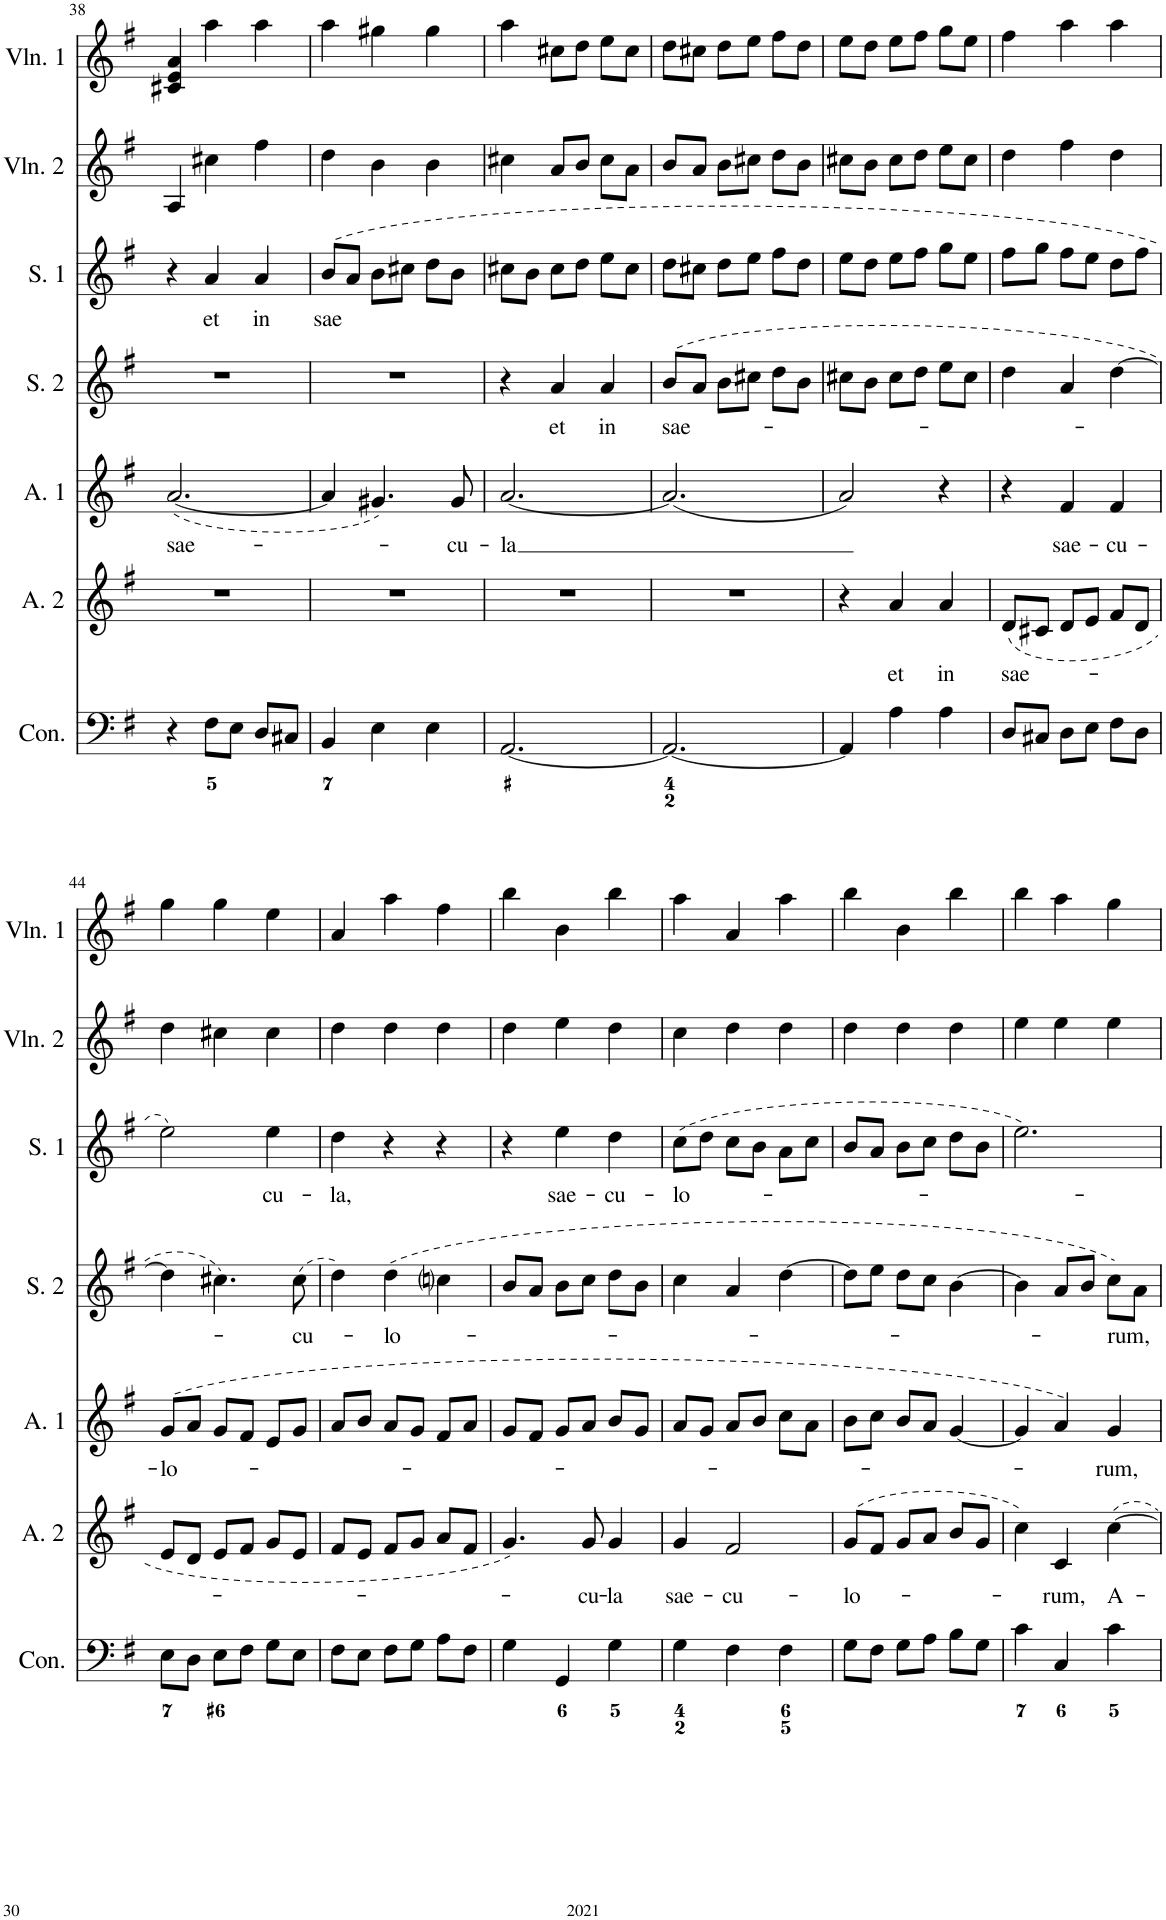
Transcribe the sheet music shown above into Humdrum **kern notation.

**kern	**kern	**kern	**text	**kern	**text	**kern	**text	**kern	**text	**kern	**kern
*part8	*part7	*part6	*part6	*part5	*part5	*part4	*part4	*part3	*part3	*part2	*part1
*staff8	*staff7	*staff6	*staff6	*staff5	*staff5	*staff4	*staff4	*staff3	*staff3	*staff2	*staff1
*I"Harpsichord	*I"Continuo	*I"Alto 2	*	*I"Alto 1	*	*I"Soprano 2	*	*I"Soprano 1	*	*I"Violin 2	*I"Violin 1
*I'Hch.	*I'Con.	*I'A. 2	*	*I'A. 1	*	*I'S. 2	*	*I'S. 1	*	*I'Vln. 2	*I'Vln. 1
!!LO:PB:g=z
*clefF4	*clefF4	*clefG2	*	*clefG2	*	*clefG2	*	*clefG2	*	*clefG2	*clefG2
*k[f#]	*k[f#]	*k[f#]	*	*k[f#]	*	*k[f#]	*	*k[f#]	*	*k[f#]	*k[f#]
*M3/4	*M3/4	*M3/4	*	*M3/4	*	*M3/4	*	*M3/4	*	*M3/4	*M3/4
=38	=38	=38	=38	=38	=38	=38	=38	=38	=38	=38	=38
!	!	!	!	!	!LO:LY:b	!	!	!	!	!	!
4r	4r	2.r	.	([2.a/	sae-	2.r	.	4r	.	4A/	4c#X/ 4e/ 4a/
!	!	!	!	!	!	!	!	!	!LO:LY:b	!	!
8F#\L	8F#\L	.	.	.	.	.	.	4a/	et	4cc#X\	4aa\
8E\J	8E\J	.	.	.	.	.	.	.	.	.	.
!	!	!	!	!	!	!	!	!	!LO:LY:b	!	!
8D/L	8D/L	.	.	.	.	.	.	4a/	in	4ff#\	4aa\
8C#X/J	8C#X/J	.	.	.	.	.	.	.	.	.	.
=39	=39	=39	=39	=39	=39	=39	=39	=39	=39	=39	=39
!	!	!	!	!	!	!	!	!	!LO:LY:b	!	!
4BB	4BB/	2.r	.	4a/]	.	2.r	.	(8b/L	sae	4dd\	4aa\
.	.	.	.	.	.	.	.	8a/J	.	.	.
4E	4E\	.	.	4.g#X/)	.	.	.	8b\L	.	4b\	4gg#X\
.	.	.	.	.	.	.	.	8cc#X\J	.	.	.
4E	4E\	.	.	.	.	.	.	8dd\L	.	4b\	4gg#\
!	!	!	!	!	!LO:LY:b	!	!	!	!	!	!
.	.	.	.	8g#/	cu-	.	.	8b\J	.	.	.
=40	=40	=40	=40	=40	=40	=40	=40	=40	=40	=40	=40
!	!	!	!	!	!LO:LY:b	!	!	!	!	!	!
[2.AA	[2.AA/	2.r	.	[2.a/	-la	4r	.	8cc#X\L	.	4cc#X\	4aa\
.	.	.	.	.	.	.	.	8b\J	.	.	.
!	!	!	!	!	!	!	!LO:LY:b	!	!	!	!
.	.	.	.	.	.	4a/	et	8cc#\L	.	8a/L	8cc#X\L
.	.	.	.	.	.	.	.	8dd\J	.	8b/J	8dd\J
!	!	!	!	!	!	!	!LO:LY:b	!	!	!	!
.	.	.	.	.	.	4a/	in	8ee\L	.	8cc#\L	8ee\L
.	.	.	.	.	.	.	.	8cc#\J	.	8a\J	8cc#\J
=41	=41	=41	=41	=41	=41	=41	=41	=41	=41	=41	=41
!	!	!	!	!	!	!	!LO:LY:b	!	!	!	!
2.AA_	2.AA/_	2.r	.	(2.a/]	.	(8b/L	sae-	8dd\L	.	8b/L	8dd\L
.	.	.	.	.	.	8a/J	.	8cc#X\J	.	8a/J	8cc#X\J
.	.	.	.	.	.	8b\L	.	8dd\L	.	8b\L	8dd\L
.	.	.	.	.	.	8cc#X\J	.	8ee\J	.	8cc#X\J	8ee\J
.	.	.	.	.	.	8dd\L	.	8ff#\L	.	8dd\L	8ff#\L
.	.	.	.	.	.	8b\J	.	8dd\J	.	8b\J	8dd\J
=42	=42	=42	=42	=42	=42	=42	=42	=42	=42	=42	=42
4AA]	4AA/]	4r	.	2a/)	.	8cc#X\L	.	8ee\L	.	8cc#X\L	8ee\L
.	.	.	.	.	.	8b\J	.	8dd\J	.	8b\J	8dd\J
!	!	!	!LO:LY:b	!	!	!	!	!	!	!	!
4A	4A\	4a/	et	.	.	8cc#\L	.	8ee\L	.	8cc#\L	8ee\L
.	.	.	.	.	.	8dd\J	.	8ff#\J	.	8dd\J	8ff#\J
!	!	!	!LO:LY:b	!	!	!	!	!	!	!	!
4A	4A\	4a/	in	4r	.	8ee\L	.	8gg\L	.	8ee\L	8gg\L
.	.	.	.	.	.	8cc#\J	.	8ee\J	.	8cc#\J	8ee\J
=43	=43	=43	=43	=43	=43	=43	=43	=43	=43	=43	=43
!	!	!	!LO:LY:b	!	!	!	!	!	!	!	!
8D/L	8D/L	(8d/L	sae-	4r	.	4dd\	.	8ff#\L	.	4dd\	4ff#\
8C#X/J	8C#X/J	8c#X/J	.	.	.	.	.	8gg\J	.	.	.
!	!	!	!	!	!LO:LY:b	!	!	!	!	!	!
8D\L	8D\L	8d/L	.	4f#/	sae-	4a/	.	8ff#\L	.	4ff#\	4aa\
8E\J	8E\J	8e/J	.	.	.	.	.	8ee\J	.	.	.
!	!	!	!	!	!LO:LY:b	!	!	!	!	!	!
8F#\L	8F#\L	8f#/L	.	4f#/	-cu-	[4dd\	.	8dd\L	.	4dd\	4aa\
8D\J	8D\J	8d/J	.	.	.	.	.	8ff#\J	.	.	.
!!LO:LB:g=z
=44	=44	=44	=44	=44	=44	=44	=44	=44	=44	=44	=44
!	!	!	!	!	!LO:LY:b	!	!	!	!	!	!
8E\L	8E\L	8e/L	.	(8g/L	-lo-	4dd\]	.	2ee\)	.	4dd\	4gg\
8D\J	8D\J	8d/J	.	8a/J	.	.	.	.	.	.	.
8E\L	8E\L	8e/L	.	8g/L	.	4.cc#X\)	.	.	.	4cc#X\	4gg\
8F#\J	8F#\J	8f#/J	.	8f#/J	.	.	.	.	.	.	.
!	!	!	!	!	!	!	!	!	!LO:LY:b	!	!
8G\L	8G\L	8g/L	.	8e/L	.	.	.	4ee\	cu-	4cc#\	4ee\
!	!	!	!	!	!	!	!LO:LY:b	!	!	!	!
8E\J	8E\J	8e/J	.	8g/J	.	(8cc#\	-cu-	.	.	.	.
=45	=45	=45	=45	=45	=45	=45	=45	=45	=45	=45	=45
!	!	!	!	!	!	!	!	!	!LO:LY:b	!	!
8F#\L	8F#\L	8f#/L	.	8a/L	.	4dd\)	.	4dd\	-la,	4dd\	4a/
8E\J	8E\J	8e/J	.	8b/J	.	.	.	.	.	.	.
!	!	!	!	!	!	!	!LO:LY:b	!	!	!	!
8F#\L	8F#\L	8f#/L	.	8a/L	.	(4dd\	-lo-	4r	.	4dd\	4aa\
8G\J	8G\J	8g/J	.	8g/J	.	.	.	.	.	.	.
8A\L	8A\L	8a/L	.	8f#/L	.	4ccni\	.	4r	.	4dd\	4ff#\
8F#\J	8F#\J	8f#/J	.	8a/J	.	.	.	.	.	.	.
=46	=46	=46	=46	=46	=46	=46	=46	=46	=46	=46	=46
4G	4G\	4.g/)	.	8g/L	.	8b/L	.	4r	.	4dd\	4bb\
.	.	.	.	8f#/J	.	8a/J	.	.	.	.	.
!	!	!	!	!	!	!	!	!	!LO:LY:b	!	!
4GG	4GG/	.	.	8g/L	.	8b\L	.	4ee\	sae-	4ee\	4b\
!	!	!	!LO:LY:b	!	!	!	!	!	!	!	!
.	.	8g/	-cu-	8a/J	.	8cc\J	.	.	.	.	.
!	!	!	!LO:LY:b	!	!	!	!	!	!LO:LY:b	!	!
4G	4G\	4g/	-la	8b/L	.	8dd\L	.	4dd\	-cu-	4dd\	4bb\
.	.	.	.	8g/J	.	8b\J	.	.	.	.	.
=47	=47	=47	=47	=47	=47	=47	=47	=47	=47	=47	=47
!	!	!	!LO:LY:b	!	!	!	!	!	!LO:LY:b	!	!
4G	4G\	4g/	sae-	8a/L	.	4cc\	.	(8cc\L	-lo-	4cc\	4aa\
.	.	.	.	8g/J	.	.	.	8dd\J	.	.	.
!	!	!	!LO:LY:b	!	!	!	!	!	!	!	!
4F#	4F#\	2f#/	-cu-	8a/L	.	4a/	.	8cc\L	.	4dd\	4a/
.	.	.	.	8b/J	.	.	.	8b\J	.	.	.
4F#	4F#\	.	.	8cc\L	.	[4dd\	.	8a\L	.	4dd\	4aa\
.	.	.	.	8a\J	.	.	.	8cc\J	.	.	.
=48	=48	=48	=48	=48	=48	=48	=48	=48	=48	=48	=48
!	!	!	!LO:LY:b	!	!	!	!	!	!	!	!
8G\L	8G\L	(8g/L	-lo-	8b\L	.	8dd\L]	.	8b/L	.	4dd\	4bb\
8F#\J	8F#\J	8f#/J	.	8cc\J	.	8ee\J	.	8a/J	.	.	.
8G\L	8G\L	8g/L	.	8b/L	.	8dd\L	.	8b\L	.	4dd\	4b\
8A\J	8A\J	8a/J	.	8a/J	.	8cc\J	.	8cc\J	.	.	.
8B\L	8B\L	8b/L	.	[4g/	.	[4b\	.	8dd\L	.	4dd\	4bb\
8G\J	8G\J	8g/J	.	.	.	.	.	8b\J	.	.	.
=49	=49	=49	=49	=49	=49	=49	=49	=49	=49	=49	=49
4c	4c\	4cc\)	.	4g/]	.	4b\]	.	2.ee\)	.	4ee\	4bb\
!	!	!	!LO:LY:b	!	!	!	!	!	!	!	!
4C	4C/	4c/	-rum,	4a/)	.	8a/L	.	.	.	4ee\	4aa\
.	.	.	.	.	.	8b/J	.	.	.	.	.
!	!	!	!LO:LY:b	!	!LO:LY:b	!	!LO:LY:b	!	!	!	!
4c	4c\	[4cc\	A-	4g/	-rum,	8cc\L)	-rum,	.	.	4ee\	4gg\
.	.	.	.	.	.	8a\J	.	.	.	.	.
=	=	=	=	=	=	=	=	=	=	=	=
*-	*-	*-	*-	*-	*-	*-	*-	*-	*-	*-	*-
